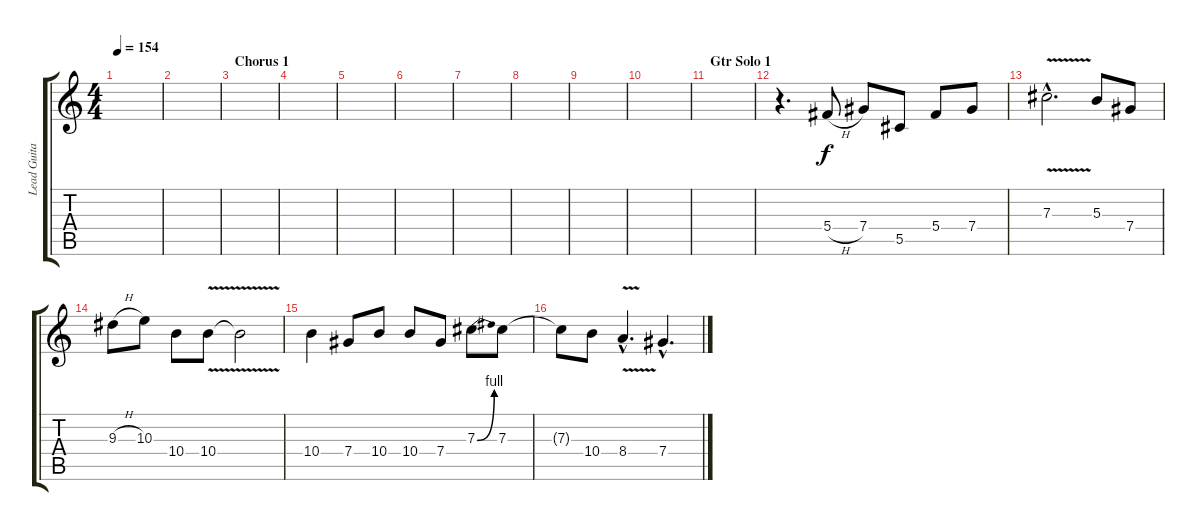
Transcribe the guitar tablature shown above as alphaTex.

\track ("Lead Guitar" "Lead Guita") {instrument distortionguitar}
\staff {score tabs}
\tuning (Eb4 Bb3 Gb3 Db3 Ab2 Eb2) {hide}
\ts (4 4)
\tempo 154
\clef g2
\ks c
|
|
\section ("" "Chorus 1")
|
|
|
|
|
|
|
|
\section ("" "Gtr Solo 1")
|
r.4{d} 5.4{h}.8 7.4.8 5.5.8 5.4.8 7.4.8 |
7.3{v hac}.2{d} 5.3.8 7.4.8 |
9.3{h}.8 10.3.8 10.4.8 10.4{v}.8 10.4{t}.2 |
10.4.4 7.4.8 10.4.8 10.4.8 7.4.8 7.3{be (bend 0 0 60 4)}.8 7.3.8 |
7.3{t}.8 10.4.8 8.4{v hac}.4{d} 7.4{hac}.4{d}
